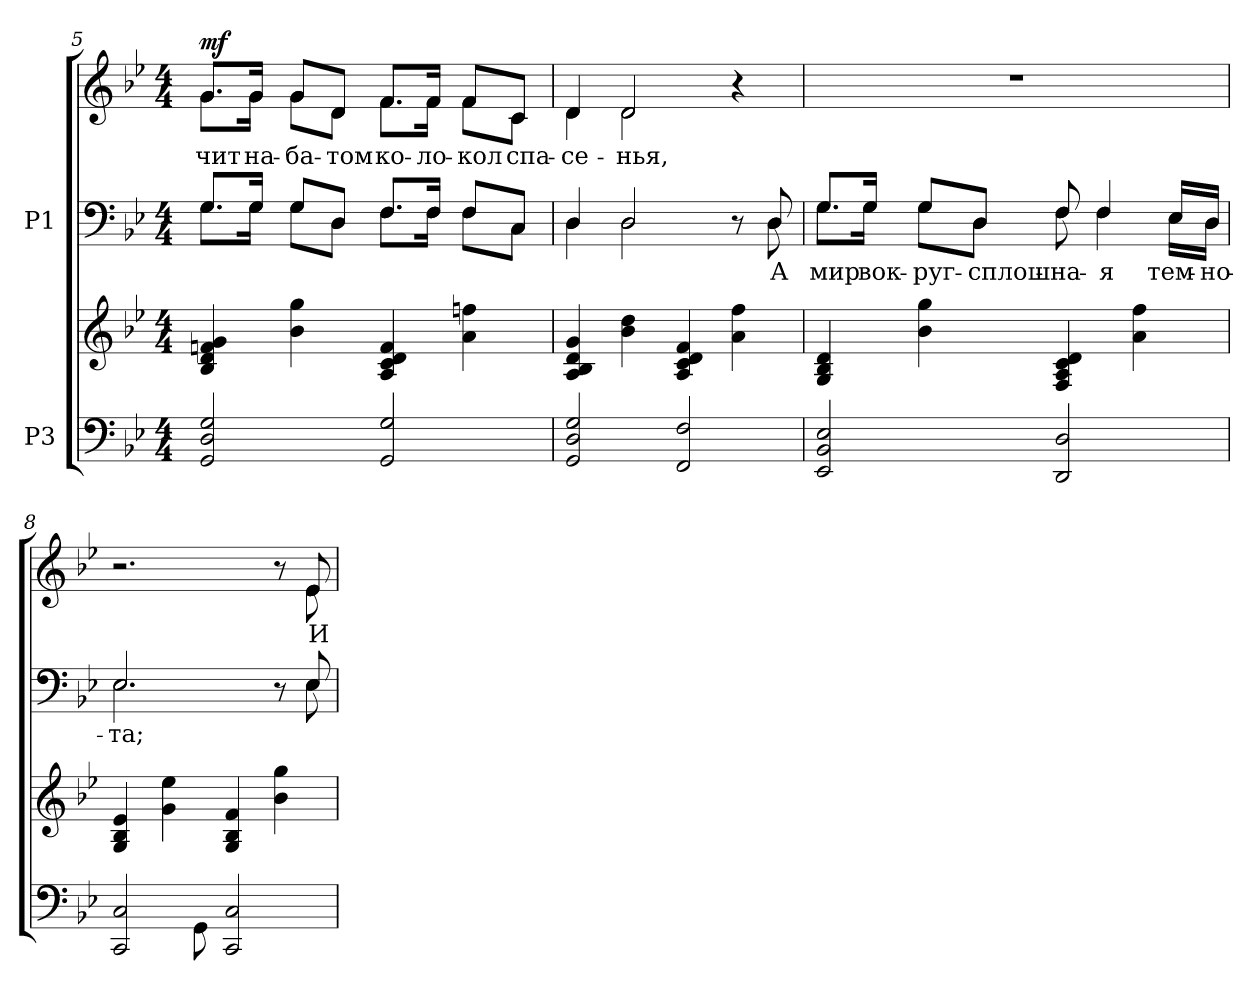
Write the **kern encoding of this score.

**kern	**kern	**dynam	**kern	**text	**kern	**text	**dynam
*part2	*part2	*part2	*part1	*part1	*part1	*part1	*part1
*staff4	*staff3	*staff3/4	*staff2	*staff2	*staff1	*staff1	*staff1/2
*I"P3	*	*	*I"P1	*	*	*	*
!!LO:LB:g=z
*clefF4	*clefG2	*	*clefF4	*	*clefG2	*	*
*k[b-e-]	*k[b-e-]	*	*k[b-e-]	*	*k[b-e-]	*	*
*g:	*g:	*	*g:	*	*g:	*	*
*M4/4	*M4/4	*	*M4/4	*	*M4/4	*	*
=5	=5	=5	=5	=5	=5	=5	=5
*	*	*	*^	*	*	*	*
!	!	!	!	!	!	!	!LO:LY:b:color=#000000	!
*	*	*	*	*	*	*^	*	*
2GGi/ 2Di 2Gi	4B-i/ 4di 4fni 4gi	mf mf	8.Gi/L	8.Gi\L	.	8.gi/L	8.gi\L	-чит	mf
!	!	!	!	!	!	!	!	!LO:LY:b:color=#000000	!
.	.	.	16Gi/Jk	16Gi\Jk	.	16gi/Jk	16gi\Jk	на-	.
!	!	!	!	!	!	!	!	!LO:LY:b:color=#000000	!
.	4b-i\ 4ggi	.	8Gi/L	8Gi\L	.	8gi/L	8gi\L	-ба-	.
!	!	!	!	!	!	!	!	!LO:LY:b:color=#000000	!
.	.	.	8Di/J	8Di\J	.	8di/J	8di\J	-том	.
!	!	!	!	!	!	!	!	!LO:LY:b:color=#000000	!
2GGi/ 2Gi	4Ai/ 4ci 4di 4fi	.	8.Fi/L	8.Fi\L	.	8.fi/L	8.fi\L	ко-	.
!	!	!	!	!	!	!	!	!LO:LY:b:color=#000000	!
.	.	.	16Fi/Jk	16Fi\Jk	.	16fi/Jk	16fi\Jk	-ло-	.
!	!	!	!	!	!	!	!	!LO:LY:b:color=#000000	!
.	4ai\ 4ffni	.	8Fi/L	8Fi\L	.	8fi/L	8fi\L	-кол	.
!	!	!	!	!	!	!	!	!LO:LY:b:color=#000000	!
.	.	.	8Ci/J	8Ci\J	.	8ci/J	8ci\J	спа-	.
=6	=6	=6	=6	=6	=6	=6	=6	=6	=6
!	!	!	!	!	!	!	!	!LO:LY:b:color=#000000	!
2GGi/ 2Di 2Gi	4Ai/ 4B-i 4di 4gi	.	4Di/	4Di\	.	4di/	4di\	-се-	.
!	!	!	!	!	!	!	!	!LO:LY:b:color=#000000	!
.	4b-i\ 4ddi	.	2Di/	2Di\	.	2di/	2di\	-нья,	.
2FFi/ 2Fi	4Ai/ 4ci 4di 4fi	.	.	.	.	.	.	.	.
.	4ai\ 4ffi	.	8r	8ryy	.	4r	4ryy	.	.
!	!	!	!	!	!LO:LY:b:color=#000000	!	!	!	!
.	.	.	8Di/	8Di\	А	.	.	.	.
*	*	*	*	*	*	*v	*v	*	*
=7	=7	=7	=7	=7	=7	=7	=7	=7
!	!	!	!	!	!LO:LY:b:color=#000000	!	!	!
2EE-i/ 2BB-i 2E-i	4Gi/ 4B-i 4di	.	8.Gi/L	8.Gi\L	мир	1r	.	.
!	!	!	!	!	!LO:LY:b:color=#000000	!	!	!
.	.	.	16Gi/Jk	16Gi\Jk	вок-	.	.	.
!	!	!	!	!	!LO:LY:b:color=#000000	!	!	!
.	4b-i\ 4ggi	.	8Gi/L	8Gi\L	-руг-	.	.	.
!	!	!	!	!	!LO:LY:b:color=#000000	!	!	!
.	.	.	8Di/J	8Di\J	-сплош-	.	.	.
!	!	!	!	!	!LO:LY:b:color=#000000	!	!	!
2DDi/ 2Di	4Fi/ 4Ai 4ci 4di	.	8Fi/	8Fi\	-на-	.	.	.
!	!	!	!	!	!LO:LY:b:color=#000000	!	!	!
.	.	.	4Fi/	4Fi\	-я	.	.	.
.	4ai\ 4ffi	.	.	.	.	.	.	.
!	!	!	!	!	!LO:LY:b:color=#000000	!	!	!
.	.	.	16E-i/LL	16E-i\LL	тем-	.	.	.
!	!	!	!	!	!LO:LY:b:color=#000000	!	!	!
.	.	.	16Di/JJ	16Di\JJ	-но-	.	.	.
=8	=8	=8	=8	=8	=8	=8	=8	=8
*^	*	*	*	*	*	*	*	*
!	!	!	!	!	!	!LO:LY:b:color=#000000	!	!	!
*	*	*	*	*	*	*	*^	*	*
2CCi/ 2Ci	4.ryy	4Gi/ 4B-i 4e-i	.	2.E-i/	2.E-i\	-та;	2.r	2..ryy	.	.
.	.	4gi\ 4ee-i	.	.	.	.	.	.	.	.
.	8GGi\	.	.	.	.	.	.	.	.	.
2CCi/ 2Ci	2ryy	4Gi/ 4B-i 4fi	.	.	.	.	.	.	.	.
.	.	4b-i\ 4ggi	.	8r	8ryy	.	8r	.	.	.
!	!	!	!	!	!	!	!	!	!LO:LY:b:color=#000000	!
.	.	.	.	8E-i/	8E-i\	.	8e-i/	8e-i\	И	.
*	*	*	*	*v	*v	*	*	*	*	*
*v	*v	*	*	*	*	*v	*v	*	*
=	=	=	=	=	=	=	=
*-	*-	*-	*-	*-	*-	*-	*-
